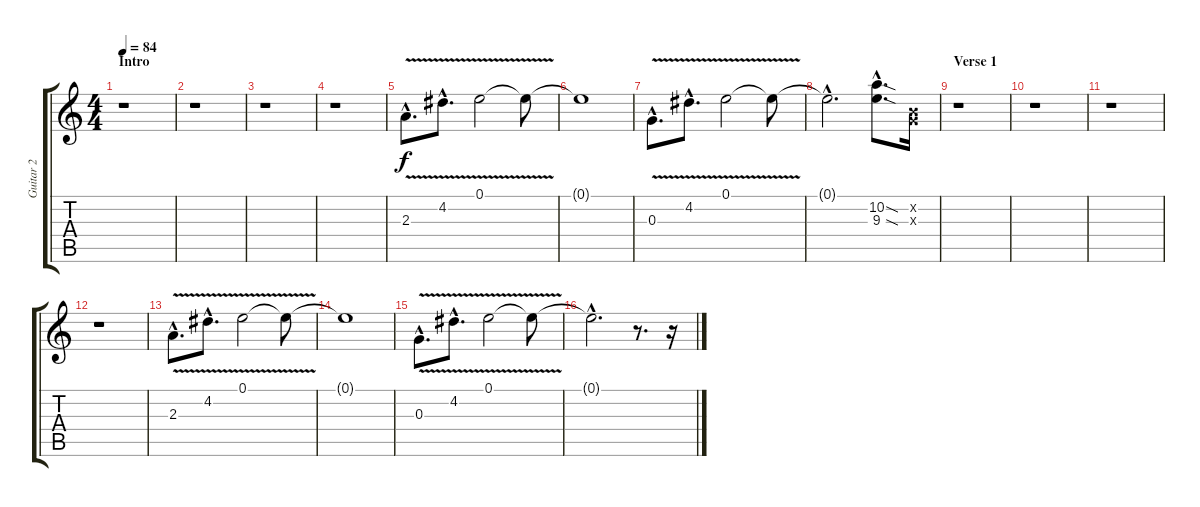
\track ("Guitar 2" "Guitar 2") {instrument overdrivenguitar}
\staff {score tabs}
\tuning (E4 B3 G3 D3 A2 E2) {hide}
\ts (4 4)
\section ("" "Intro")
\tempo 84
\clef g2
\ks c
r.1{dy f instrument overdrivenguitar} |
r.1 |
r.1 |
r.1 |
2.3{v hac}.8{d} 4.2{v hac}.8{d} 0.1{v}.2 0.1{t}.8 |
0.1{t}.1 |
0.3{v hac}.8{d} 4.2{v hac}.8{d} 0.1{v}.2 0.1{t}.8 |
0.1{hac t}.2{d} (10.2{sod hac} 9.3{sod hac}).8{d} (0.2{x} 0.3{x}).16 |
\section ("" "Verse 1")
r.1 |
r.1 |
r.1 |
r.1 |
2.3{v hac}.8{d} 4.2{v hac}.8{d} 0.1{v}.2 0.1{t}.8 |
0.1{t}.1 |
0.3{v hac}.8{d} 4.2{v hac}.8{d} 0.1{v}.2 0.1{t}.8 |
0.1{hac t}.2{d} r.8{d} r.16
